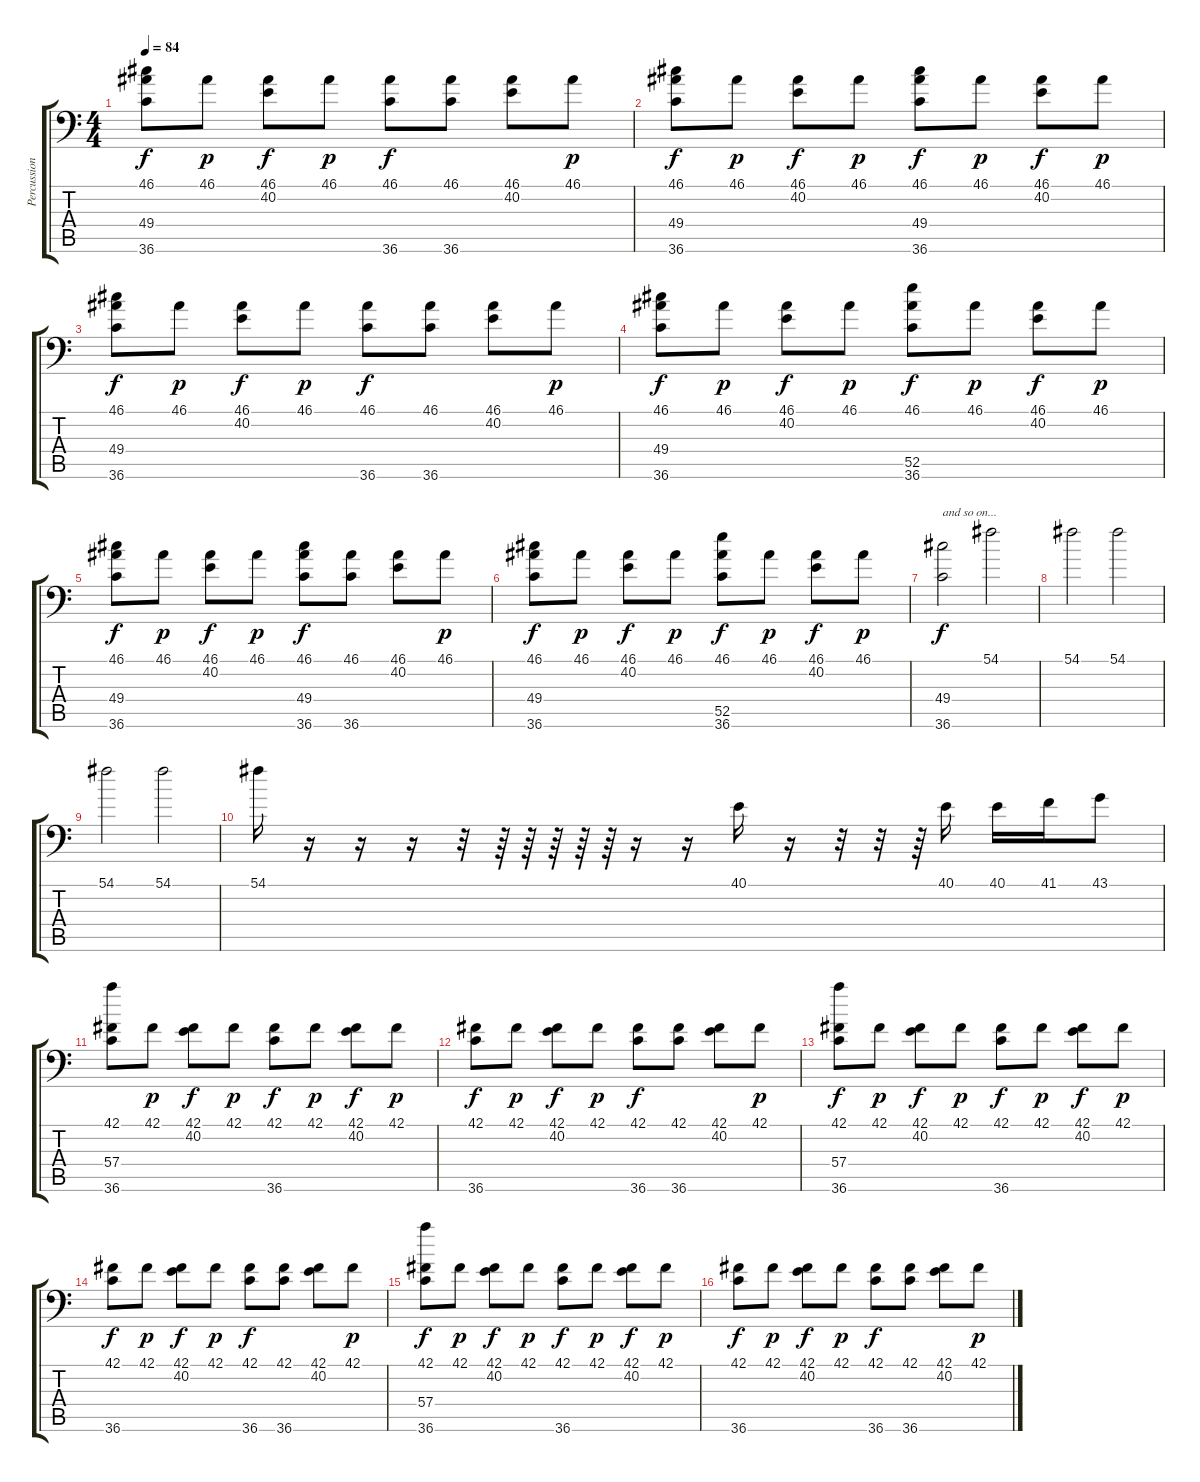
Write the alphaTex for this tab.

\track ("Percussion" "Percussion") {instrument acousticgrandpiano}
\staff {score tabs}
\tuning (C-1 C-1 C-1 C-1 C-1 C-1) {hide}
\ts (4 4)
\tempo 84
\clef f4
\ks c
(46.1 49.4 36.6).8{dy f} 46.1.8{dy p} (46.1 40.2).8{dy f} 46.1.8{dy p} (46.1 36.6).8{dy f} (46.1 36.6).8 (46.1 40.2).8 46.1.8{dy p} |
(46.1 49.4 36.6).8{dy f} 46.1.8{dy p} (46.1 40.2).8{dy f} 46.1.8{dy p} (46.1 49.4 36.6).8{dy f} 46.1.8{dy p} (46.1 40.2).8{dy f} 46.1.8{dy p} |
(46.1 49.4 36.6).8{dy f} 46.1.8{dy p} (46.1 40.2).8{dy f} 46.1.8{dy p} (46.1 36.6).8{dy f} (46.1 36.6).8 (46.1 40.2).8 46.1.8{dy p} |
(46.1 49.4 36.6).8{dy f} 46.1.8{dy p} (46.1 40.2).8{dy f} 46.1.8{dy p} (46.1 52.5 36.6).8{dy f} 46.1.8{dy p} (46.1 40.2).8{dy f} 46.1.8{dy p} |
(46.1 49.4 36.6).8{dy f} 46.1.8{dy p} (46.1 40.2).8{dy f} 46.1.8{dy p} (46.1 49.4 36.6).8{dy f} (46.1 36.6).8 (46.1 40.2).8 46.1.8{dy p} |
(46.1 49.4 36.6).8{dy f} 46.1.8{dy p} (46.1 40.2).8{dy f} 46.1.8{dy p} (46.1 52.5 36.6).8{dy f} 46.1.8{dy p} (46.1 40.2).8{dy f} 46.1.8{dy p} |
(49.4 36.6).2{txt "and so on..." dy f} 54.1.2 |
54.1.2 54.1.2 |
54.1.2 54.1.2 |
54.1.16 r.16 r.16 r.16 r.32 r.64 r.64 r.64 r.64 r.64 r.16 r.16 40.1.16 r.16 r.32 r.32 r.64 40.1.16 40.1.16 41.1.16 43.1.8 |
(42.1 57.4 36.6).8 42.1.8{dy p} (42.1 40.2).8{dy f} 42.1.8{dy p} (42.1 36.6).8{dy f} 42.1.8{dy p} (42.1 40.2).8{dy f} 42.1.8{dy p} |
(42.1 36.6).8{dy f} 42.1.8{dy p} (42.1 40.2).8{dy f} 42.1.8{dy p} (42.1 36.6).8{dy f} (42.1 36.6).8 (42.1 40.2).8 42.1.8{dy p} |
(42.1 57.4 36.6).8{dy f} 42.1.8{dy p} (42.1 40.2).8{dy f} 42.1.8{dy p} (42.1 36.6).8{dy f} 42.1.8{dy p} (42.1 40.2).8{dy f} 42.1.8{dy p} |
(42.1 36.6).8{dy f} 42.1.8{dy p} (42.1 40.2).8{dy f} 42.1.8{dy p} (42.1 36.6).8{dy f} (42.1 36.6).8 (42.1 40.2).8 42.1.8{dy p} |
(42.1 57.4 36.6).8{dy f} 42.1.8{dy p} (42.1 40.2).8{dy f} 42.1.8{dy p} (42.1 36.6).8{dy f} 42.1.8{dy p} (42.1 40.2).8{dy f} 42.1.8{dy p} |
(42.1 36.6).8{dy f} 42.1.8{dy p} (42.1 40.2).8{dy f} 42.1.8{dy p} (42.1 36.6).8{dy f} (42.1 36.6).8 (42.1 40.2).8 42.1.8{dy p}
